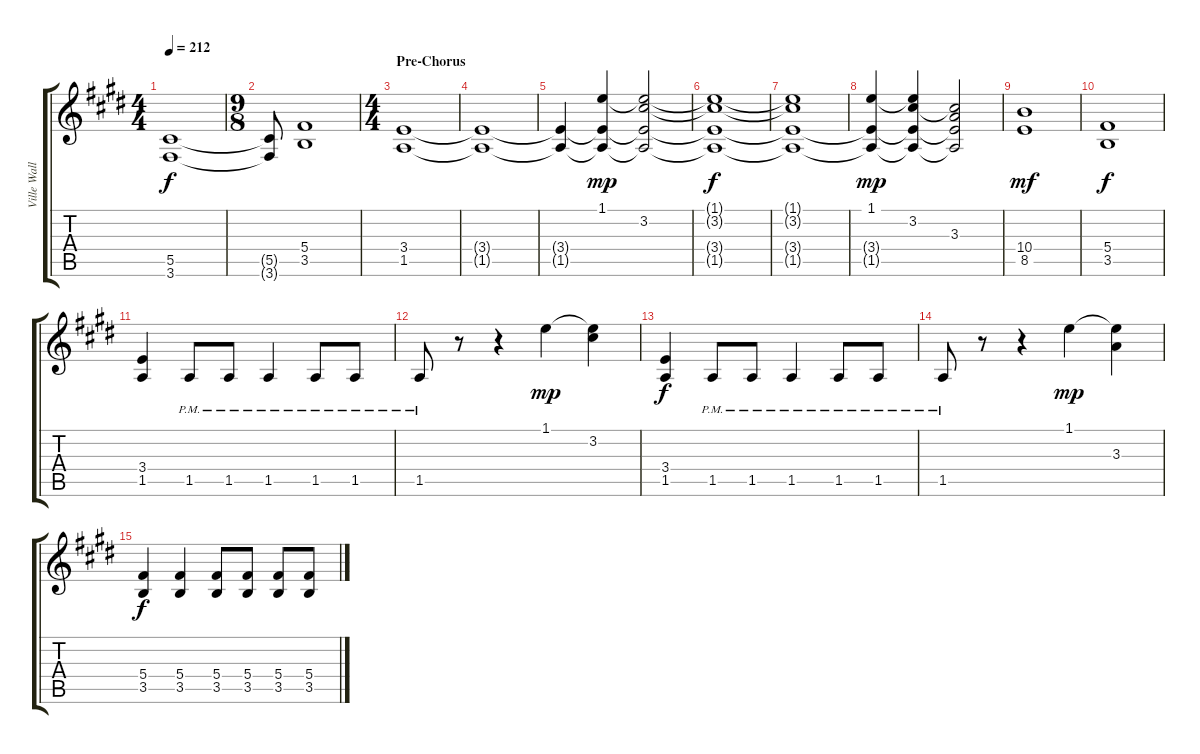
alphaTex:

\track ("Ville Wallenius - Guitar II" "Ville Wall") {instrument distortionguitar}
\staff {score tabs}
\tuning (Eb4 Bb3 Gb3 Db3 Ab2 Eb2) {hide}
\ts (4 4)
\tempo 212
\clef g2
\ks c#minor
(5.5 3.6).1{dy f} |
\ts (9 8)
(5.5{t} 3.6{t}).8 (5.4 3.5).1 |
\ts (4 4)
\section ("" "Pre-Chorus ")
(3.4 1.5).1{volume 12} |
(3.4{t} 1.5{t}).1 |
(3.4{t} 1.5{t}).4 (1.1 3.4{t} 1.5{t}).4{dy mp} (1.1{t} 3.2 3.4{t} 1.5{t}).2 |
(1.1{t} 3.2{t} 3.4{t} 1.5{t}).1{dy f} |
(1.1{t} 3.2{t} 3.4{t} 1.5{t}).1 |
(1.1 3.4{t} 1.5{t}).4{dy mp} (1.1{t} 3.2 3.4{t} 1.5{t}).4 (3.2{t} 3.3 3.4{t} 1.5{t}).2 |
(10.4 8.5).1{dy mf} |
(5.4 3.5).1{dy f} |
(3.4 1.5).4 1.5{pm}.8 1.5{pm}.8 1.5{pm}.4 1.5{pm}.8 1.5{pm}.8 |
1.5{pm}.8 r.8 r.4 1.1.4{dy mp} (1.1{t} 3.2).4 |
(3.4 1.5).4{dy f} 1.5{pm}.8 1.5{pm}.8 1.5{pm}.4 1.5{pm}.8 1.5{pm}.8 |
1.5{pm}.8 r.8 r.4 1.1.4{dy mp} (1.1{t} 3.3).4 |
(5.4 3.5).4{dy f} (5.4 3.5).4 (5.4 3.5).8 (5.4 3.5).8 (5.4 3.5).8 (5.4 3.5).8
